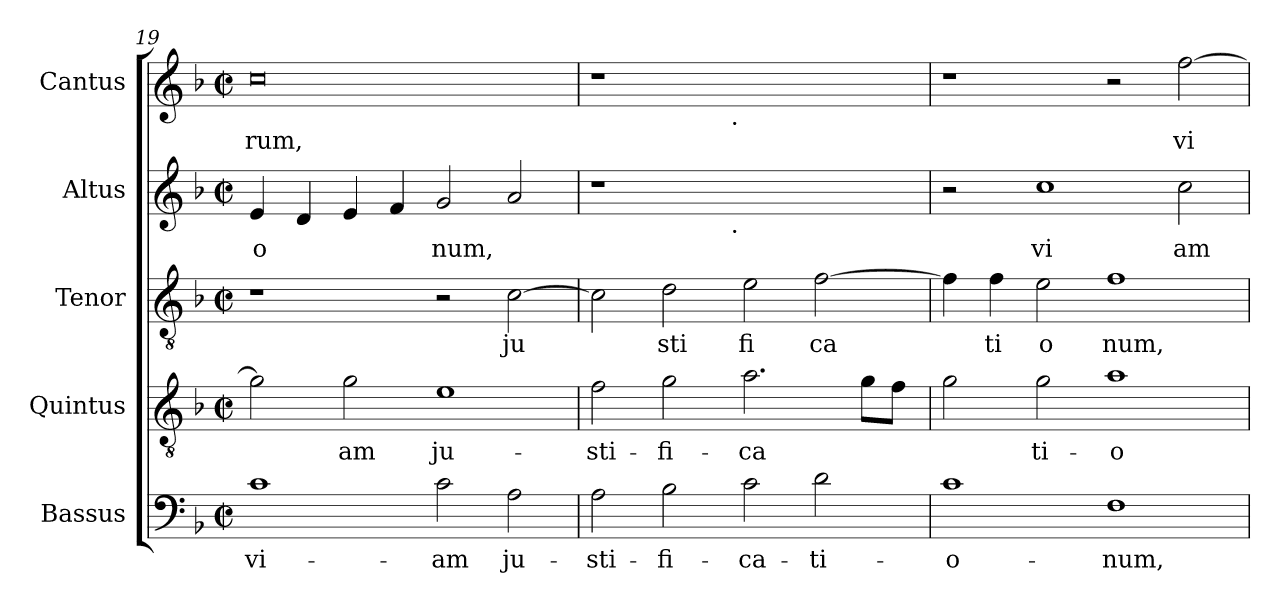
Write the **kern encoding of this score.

**kern	**text	**kern	**text	**kern	**text	**kern	**text	**kern	**text
*part5	*part5	*part4	*part4	*part3	*part3	*part2	*part2	*part1	*part1
*staff5	*staff5	*staff4	*staff4	*staff3	*staff3	*staff2	*staff2	*staff1	*staff1
*I"Bassus	*	*I"Quintus	*	*I"Tenor	*	*I"Altus	*	*I"Cantus	*
*clefF4	*	*clefGv2	*	*clefGv2	*	*clefG2	*	*clefG2	*
*k[b-]	*	*k[b-]	*	*k[b-]	*	*k[b-]	*	*k[b-]	*
*F:	*	*F:	*	*F:	*	*F:	*	*F:	*
*M2/2	*	*M2/2	*	*M2/2	*	*M2/2	*	*M2/2	*
*met(c|)	*	*met(c|)	*	*met(c|)	*	*met(c|)	*	*met(c|)	*
=19	=19	=19	=19	=19	=19	=19	=19	=19	=19
!	!LO:LY:b:cj	!	!LO:LY:b:cj	!	!	!	!LO:LY:b:cj	!	!LO:LY:b:cj
1c	vi-	2g\]	--	1r	.	4e/	o	0cc	-rum,
!	!	!	!	!	!	!	!LO:LY:b:cj	!	!
.	.	.	.	.	.	4d/	.	.	.
!	!	!	!LO:LY:b:cj	!	!	!	!LO:LY:b:cj	!	!
.	.	2g\	-am	.	.	4e/	.	.	.
!	!	!	!	!	!	!	!LO:LY:b:cj	!	!
.	.	.	.	.	.	4f/	.	.	.
!	!LO:LY:b:cj	!	!LO:LY:b:cj	!	!	!	!LO:LY:b:cj	!	!
2c\	-am	1e	ju-	2r	.	2g/	num,	.	.
!	!LO:LY:b:cj	!	!	!	!LO:LY:b:cj	!	!LO:LY:b:cj	!	!
2A\	ju-	.	.	[>2c\	ju	2a/	.	.	.
=20	=20	=20	=20	=20	=20	=20	=20	=20	=20
!	!LO:LY:b:cj	!	!LO:LY:b:cj	!	!LO:LY:b:cj	!	!	!	!
*	*	*	*	*	*	*^	*	*^	*
2A\	-sti-	2f\	-sti-	2c\]	.	1r	2ryy	.	1r	2ryy	.
!	!LO:LY:b:cj	!	!LO:LY:b:cj	!	!LO:LY:b:cj	!	!	!	!	!	!
2B-\	-fi-	2g\	-fi-	2d\	sti	.	4...ryy	.	.	4...ryy	.
!	!	!	!	!	!	!	!	!	!	!LO:TX:b:t=.	!
!	!	!	!	!	!	!	!LO:TX:b:t=.	!	!	!	!
.	.	.	.	.	.	.	1ryy	.	.	1ryy	.
!	!LO:LY:b:cj	!	!LO:LY:b:cj	!	!LO:LY:b:cj	!	!	!	!	!	!
2c\	-ca-	2.a\	-ca-	2e\	fi	1ryy	.	.	1ryy	.	.
!	!LO:LY:b:cj	!	!	!	!LO:LY:b:cj	!	!	!	!	!	!
2d\	-ti-	.	.	[>2f\	ca	.	.	.	.	.	.
!	!	!	!LO:LY:b:cj	!	!	!	!	!	!	!	!
.	.	8g\L	--	.	.	.	.	.	.	.	.
!	!	!	!LO:LY:b:cj	!	!	!	!	!	!	!	!
.	.	8f\J	--	.	.	.	.	.	.	.	.
.	.	.	.	.	.	.	32ryy	.	.	32ryy	.
=21	=21	=21	=21	=21	=21	=21	=21	=21	=21	=21	=21
!	!LO:LY:b:cj	!	!LO:LY:b:cj	!	!LO:LY:b:cj	!	!	!	!	!	!
*	*	*	*	*	*	*v	*v	*	*	*	*
*	*	*	*	*	*	*	*	*v	*v	*
1c	-o-	2g\	--	4f\]	.	2r	.	1r	.
!	!	!	!	!	!LO:LY:b:cj	!	!	!	!
.	.	.	.	4f\	ti	.	.	.	.
!	!	!	!LO:LY:b:cj	!	!LO:LY:b:cj	!	!LO:LY:b:cj	!	!
.	.	2g\	-ti-	2e\	o	1cc	vi	.	.
!	!LO:LY:b:cj	!	!LO:LY:b:cj	!	!LO:LY:b:cj	!	!	!	!
1F	-num,	1a	-o-	1f	num,	.	.	2r	.
!	!	!	!	!	!	!	!LO:LY:b:cj	!	!LO:LY:b:cj
.	.	.	.	.	.	2cc\	am	[>2ff\	vi-
=	=	=	=	=	=	=	=	=	=
*-	*-	*-	*-	*-	*-	*-	*-	*-	*-
